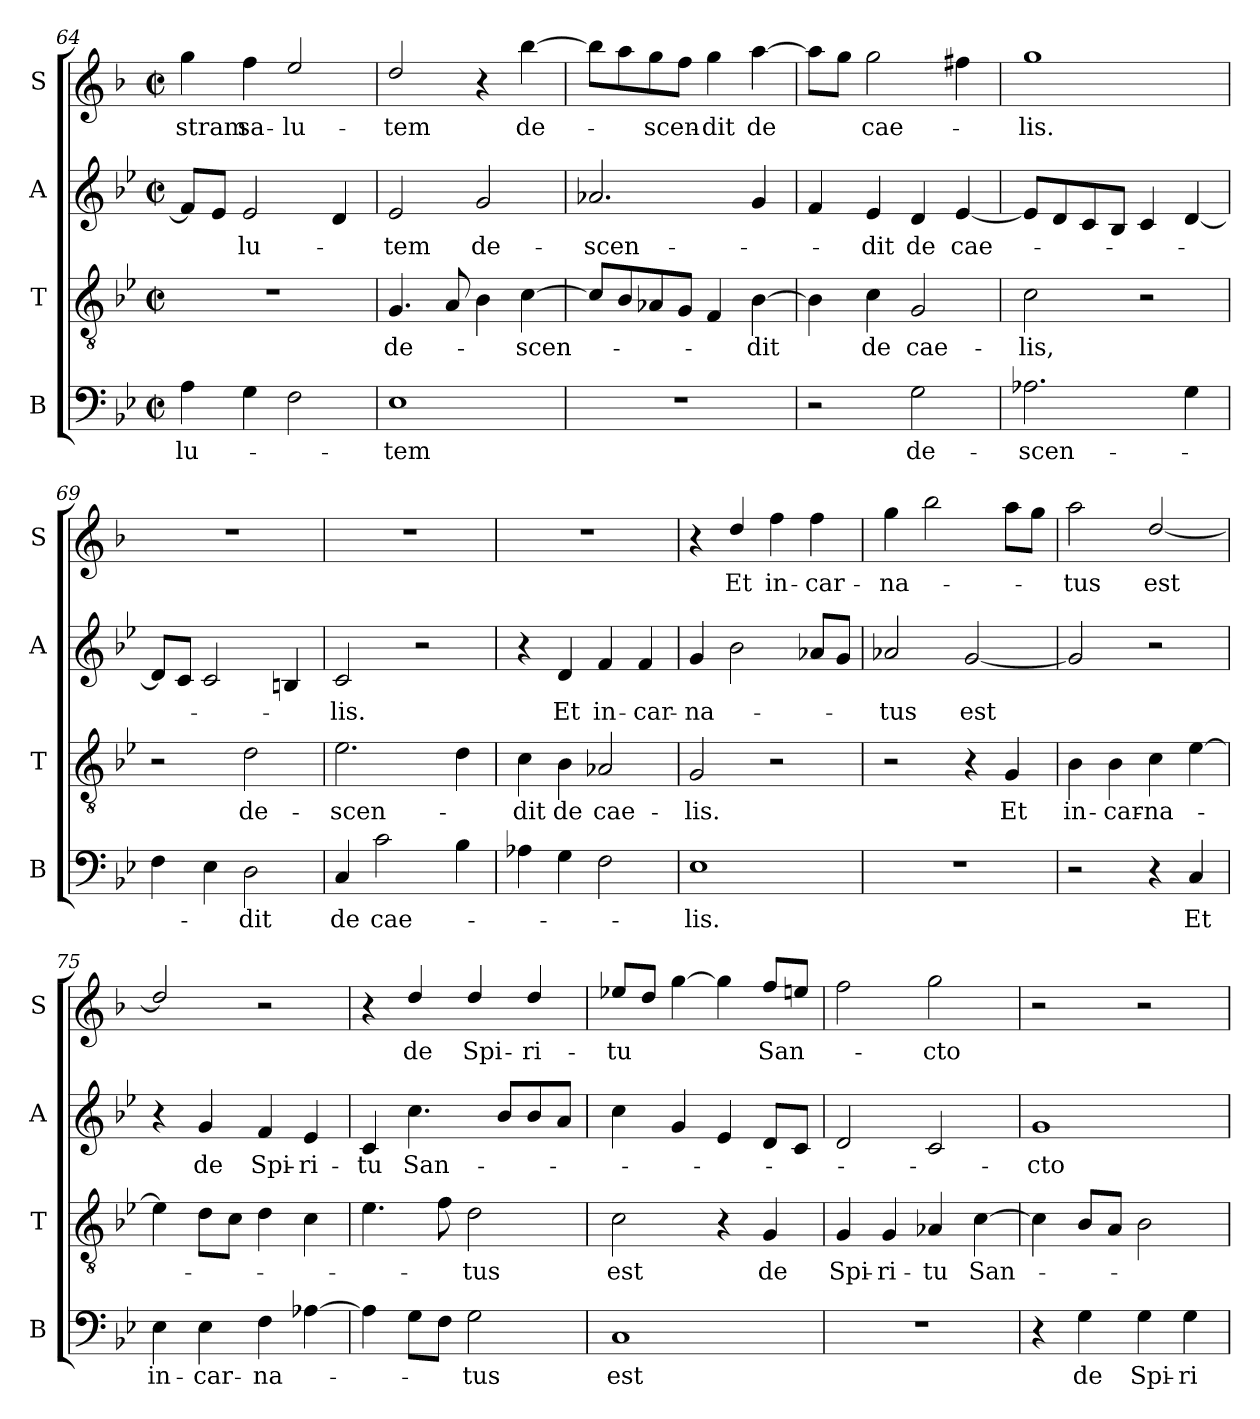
**kern	**text	**kern	**text	**kern	**text	**kern	**text
*part4	*part4	*part3	*part3	*part2	*part2	*part1	*part1
*staff4	*staff4	*staff3	*staff3	*staff2	*staff2	*staff1	*staff1
*I"B	*	*I"T	*	*I"A	*	*I"S	*
*I'B	*	*I'T	*	*I'A	*	*I'S	*
*clefF4	*	*clefGv2	*	*clefG2	*	*clefG2	*
*	*	*	*	*	*	*ITrd4c7	*
*k[b-e-]	*	*k[b-e-]	*	*k[b-e-]	*	*k[b-e-]	*
*B-:	*	*B-:	*	*B-:	*	*B-:	*
*M2/2	*	*M2/2	*	*M2/2	*	*M2/2	*
*met(c|)	*	*met(c|)	*	*met(c|)	*	*met(c|)	*
=64	=64	=64	=64	=64	=64	=64	=64
!	!LO:LY:b	!	!	!	!	!	!LO:LY:b
4A\	-lu-	1r	.	8f/L]	.	4cc\	-stram
.	.	.	.	8e-/J	.	.	.
!	!	!	!	!	!LO:LY:b	!	!LO:LY:b
4G\	.	.	.	2e-/	-lu-	4b-\	sa-
!	!	!	!	!	!	!	!LO:LY:b
2F\	.	.	.	.	.	2a/	-lu-
.	.	.	.	4d/	.	.	.
=65	=65	=65	=65	=65	=65	=65	=65
!	!LO:LY:b	!	!LO:LY:b	!	!LO:LY:b	!	!LO:LY:b
1E-	-tem	4.G/	de-	2e-/	-tem	2g/	-tem
.	.	8A/	.	.	.	.	.
!	!	!	!	!	!LO:LY:b	!	!
.	.	4B-\	.	2g/	de-	4r	.
!	!	!	!LO:LY:b	!	!	!	!LO:LY:b
.	.	[4c\	-scen-	.	.	[4ee-\	de-
!!LO:LB:g=z
=66	=66	=66	=66	=66	=66	=66	=66
!	!	!	!	!	!LO:LY:b	!	!
1r	.	8c/L]	.	2.a-X/	-scen-	8ee-\L]	.
.	.	8B-/	.	.	.	8dd\	.
!	!	!	!	!	!	!	!LO:LY:b
.	.	8A-X/	.	.	.	8cc\	-scen-
.	.	8G/J	.	.	.	8b-\J	.
!	!	!	!	!	!	!	!LO:LY:b
.	.	4F/	.	.	.	4cc\	-dit
!	!	!	!LO:LY:b	!	!	!	!LO:LY:b
.	.	[4B-\	-dit	4g/	.	[4dd\	de
=67	=67	=67	=67	=67	=67	=67	=67
2r	.	4B-\]	.	4f/	.	8dd\L]	.
.	.	.	.	.	.	8cc\J	.
!	!	!	!LO:LY:b	!	!LO:LY:b	!	!LO:LY:b
.	.	4c\	de	4e-/	-dit	2cc\	cae-
!	!LO:LY:b	!	!LO:LY:b	!	!LO:LY:b	!	!
2G\	de-	2G/	cae-	4d/	de	.	.
!	!	!	!	!	!LO:LY:b	!	!
.	.	.	.	[4e-/	cae-	4bn\	.
=68	=68	=68	=68	=68	=68	=68	=68
!	!LO:LY:b	!	!LO:LY:b	!	!	!	!LO:LY:b
2.A-X\	-scen-	2c\	-lis,	8e-/L]	.	1cc	-lis.
.	.	.	.	8d/	.	.	.
.	.	.	.	8c/	.	.	.
.	.	.	.	8B-/J	.	.	.
.	.	2r	.	4c/	.	.	.
4G\	.	.	.	[4d/	.	.	.
=69	=69	=69	=69	=69	=69	=69	=69
4F\	.	2r	.	8d/L]	.	1r	.
.	.	.	.	8c/J	.	.	.
4E-\	.	.	.	2c/	.	.	.
!	!LO:LY:b	!	!LO:LY:b	!	!	!	!
2D\	-dit	2d\	de-	.	.	.	.
.	.	.	.	4Bn/	.	.	.
=70	=70	=70	=70	=70	=70	=70	=70
!	!LO:LY:b	!	!LO:LY:b	!	!LO:LY:b	!	!
4C/	de	2.e-\	-scen-	2c/	-lis.	1r	.
!	!LO:LY:b	!	!	!	!	!	!
2c\	cae-	.	.	.	.	.	.
.	.	.	.	2r	.	.	.
4B-\	.	4d\	.	.	.	.	.
=71	=71	=71	=71	=71	=71	=71	=71
!	!	!	!LO:LY:b	!	!	!	!
4A-X\	.	4c\	-dit	4r	.	1r	.
!	!	!	!LO:LY:b	!	!LO:LY:b	!	!
4G\	.	4B-\	de	4d/	Et	.	.
!	!	!	!LO:LY:b	!	!LO:LY:b	!	!
2F\	.	2A-X/	cae-	4f/	in-	.	.
!	!	!	!	!	!LO:LY:b	!	!
.	.	.	.	4f/	-car-	.	.
!!LO:PB:g=z
=72	=72	=72	=72	=72	=72	=72	=72
!	!LO:LY:b	!	!LO:LY:b	!	!LO:LY:b	!	!
1E-	-lis.	2G/	-lis.	4g/	-na-	4r	.
!	!	!	!	!	!	!	!LO:LY:b
.	.	.	.	2b-\	.	4g/	Et
!	!	!	!	!	!	!	!LO:LY:b
.	.	2r	.	.	.	4b-\	in-
!	!	!	!	!	!	!	!LO:LY:b
.	.	.	.	8a-X/L	.	4b-\	-car-
.	.	.	.	8g/J	.	.	.
=73	=73	=73	=73	=73	=73	=73	=73
!	!	!	!	!	!LO:LY:b	!	!LO:LY:b
1r	.	2r	.	2a-X/	-tus	4cc\	-na-
.	.	.	.	.	.	2ee-\	.
!	!	!	!	!	!LO:LY:b	!	!
.	.	4r	.	[2g/	est	.	.
!	!	!	!LO:LY:b	!	!	!	!
.	.	4G/	Et	.	.	8dd\L	.
.	.	.	.	.	.	8cc\J	.
=74	=74	=74	=74	=74	=74	=74	=74
!	!	!	!LO:LY:b	!	!	!	!LO:LY:b
2r	.	4B-\	in-	2g/]	.	2dd\	-tus
!	!	!	!LO:LY:b	!	!	!	!
.	.	4B-\	-car-	.	.	.	.
!	!	!	!LO:LY:b	!	!	!	!LO:LY:b
4r	.	4c\	-na-	2r	.	[2g/	est
!	!LO:LY:b	!	!	!	!	!	!
4C/	Et	[4e-\	.	.	.	.	.
=75	=75	=75	=75	=75	=75	=75	=75
!	!LO:LY:b	!	!	!	!	!	!
4E-\	in-	4e-\]	.	4r	.	2g/]	.
!	!LO:LY:b	!	!	!	!LO:LY:b	!	!
4E-\	-car-	8d\L	.	4g/	de	.	.
.	.	8c\J	.	.	.	.	.
!	!LO:LY:b	!	!	!	!LO:LY:b	!	!
4F\	-na-	4d\	.	4f/	Spi-	2r	.
!	!	!	!	!	!LO:LY:b	!	!
[4A-X\	.	4c\	.	4e-/	-ri-	.	.
=76	=76	=76	=76	=76	=76	=76	=76
!	!	!	!	!	!LO:LY:b	!	!
4A-\]	.	4.e-\	.	4c/	-tu	4r	.
!	!	!	!	!	!LO:LY:b	!	!LO:LY:b
8G\L	.	.	.	4.cc\	San-	4g/	de
8F\J	.	8f\	.	.	.	.	.
!	!LO:LY:b	!	!LO:LY:b	!	!	!	!LO:LY:b
2G\	-tus	2d\	-tus	.	.	4g/	Spi-
.	.	.	.	8b-/L	.	.	.
!	!	!	!	!	!	!	!LO:LY:b
.	.	.	.	8b-/	.	4g/	-ri-
.	.	.	.	8a/J	.	.	.
=77	=77	=77	=77	=77	=77	=77	=77
!	!LO:LY:b	!	!LO:LY:b	!	!	!	!LO:LY:b
1C	est	2c\	est	4cc\	.	8a-X/L	-tu
.	.	.	.	.	.	8g/J	.
.	.	.	.	4g/	.	[4cc\	.
.	.	4r	.	4e-/	.	4cc\]	.
!	!	!	!LO:LY:b	!	!	!	!LO:LY:b
.	.	4G/	de	8d/L	.	8b-/L	San-
.	.	.	.	8c/J	.	8an/J	.
!!LO:LB:g=z
=78	=78	=78	=78	=78	=78	=78	=78
!	!	!	!LO:LY:b	!	!	!	!
1r	.	4G/	Spi-	2d/	.	2b-\	.
!	!	!	!LO:LY:b	!	!	!	!
.	.	4G/	-ri-	.	.	.	.
!	!	!	!LO:LY:b	!	!	!	!LO:LY:b
.	.	4A-X/	-tu	2c/	.	2cc\	-cto
!	!	!	!LO:LY:b	!	!	!	!
.	.	[4c\	San-	.	.	.	.
=79	=79	=79	=79	=79	=79	=79	=79
!	!	!	!	!	!LO:LY:b	!	!
4r	.	4c\]	.	1g	-cto	2r	.
!	!LO:LY:b	!	!	!	!	!	!
4G\	de	8B-/L	.	.	.	.	.
.	.	8A/J	.	.	.	.	.
!	!LO:LY:b	!	!	!	!	!	!
4G\	Spi-	2B-\	.	.	.	2r	.
!	!LO:LY:b	!	!	!	!	!	!
4G\	-ri-	.	.	.	.	.	.
=	=	=	=	=	=	=	=
*-	*-	*-	*-	*-	*-	*-	*-
